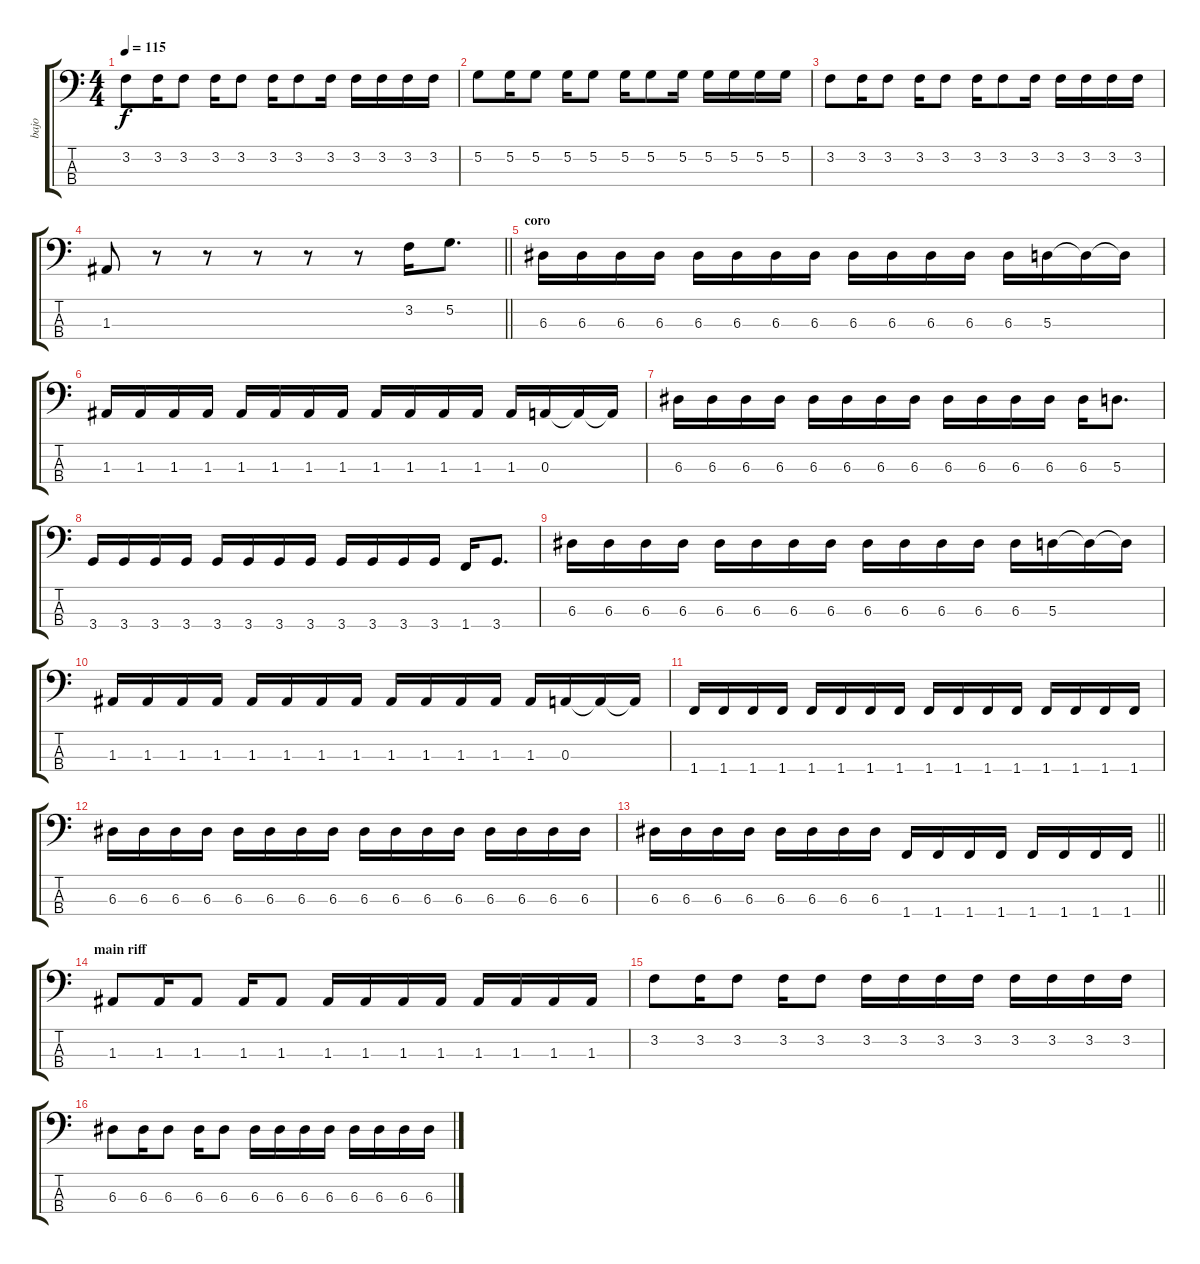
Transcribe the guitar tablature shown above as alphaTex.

\track ("bajo" "bajo") {instrument electricbasspick}
\staff {score tabs}
\tuning (G2 D2 A1 E1) {hide}
\ts (4 4)
\tempo 115
\clef f4
\ks c
3.2.8{dy f} 3.2.16 3.2.8 3.2.16 3.2.8 3.2.16 3.2.8 3.2.16 3.2.16 3.2.16 3.2.16 3.2.16 |
5.2.8 5.2.16 5.2.8 5.2.16 5.2.8 5.2.16 5.2.8 5.2.16 5.2.16 5.2.16 5.2.16 5.2.16 |
3.2.8 3.2.16 3.2.8 3.2.16 3.2.8 3.2.16 3.2.8 3.2.16 3.2.16 3.2.16 3.2.16 3.2.16 |
\barLineRight lightlight
1.3.8 r.8 r.8 r.8 r.8 r.8 3.2.16 5.2.8{d} |
\section ("" "coro")
6.3.16 6.3.16 6.3.16 6.3.16 6.3.16 6.3.16 6.3.16 6.3.16 6.3.16 6.3.16 6.3.16 6.3.16 6.3.16 5.3.16 5.3{t}.16 5.3{t}.16 |
1.3.16 1.3.16 1.3.16 1.3.16 1.3.16 1.3.16 1.3.16 1.3.16 1.3.16 1.3.16 1.3.16 1.3.16 1.3.16 0.3.16 0.3{t}.16 0.3{t}.16 |
6.3.16 6.3.16 6.3.16 6.3.16 6.3.16 6.3.16 6.3.16 6.3.16 6.3.16 6.3.16 6.3.16 6.3.16 6.3.16 5.3.8{d} |
3.4.16 3.4.16 3.4.16 3.4.16 3.4.16 3.4.16 3.4.16 3.4.16 3.4.16 3.4.16 3.4.16 3.4.16 1.4.16 3.4.8{d} |
6.3.16 6.3.16 6.3.16 6.3.16 6.3.16 6.3.16 6.3.16 6.3.16 6.3.16 6.3.16 6.3.16 6.3.16 6.3.16 5.3.16 5.3{t}.16 5.3{t}.16 |
1.3.16 1.3.16 1.3.16 1.3.16 1.3.16 1.3.16 1.3.16 1.3.16 1.3.16 1.3.16 1.3.16 1.3.16 1.3.16 0.3.16 0.3{t}.16 0.3{t}.16 |
1.4.16 1.4.16 1.4.16 1.4.16 1.4.16 1.4.16 1.4.16 1.4.16 1.4.16 1.4.16 1.4.16 1.4.16 1.4.16 1.4.16 1.4.16 1.4.16 |
6.3.16 6.3.16 6.3.16 6.3.16 6.3.16 6.3.16 6.3.16 6.3.16 6.3.16 6.3.16 6.3.16 6.3.16 6.3.16 6.3.16 6.3.16 6.3.16 |
\barLineRight lightlight
6.3.16 6.3.16 6.3.16 6.3.16 6.3.16 6.3.16 6.3.16 6.3.16 1.4.16 1.4.16 1.4.16 1.4.16 1.4.16 1.4.16 1.4.16 1.4.16 |
\section ("" "main riff")
1.3.8 1.3.16 1.3.8 1.3.16 1.3.8 1.3.16 1.3.16 1.3.16 1.3.16 1.3.16 1.3.16 1.3.16 1.3.16 |
3.2.8 3.2.16 3.2.8 3.2.16 3.2.8 3.2.16 3.2.16 3.2.16 3.2.16 3.2.16 3.2.16 3.2.16 3.2.16 |
6.3.8 6.3.16 6.3.8 6.3.16 6.3.8 6.3.16 6.3.16 6.3.16 6.3.16 6.3.16 6.3.16 6.3.16 6.3.16
